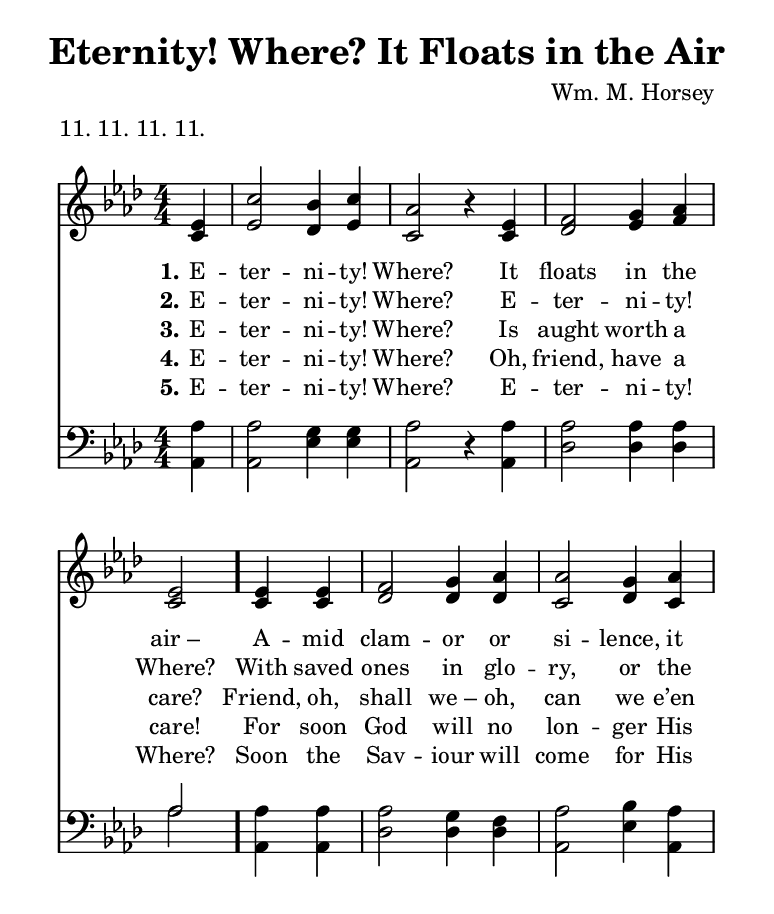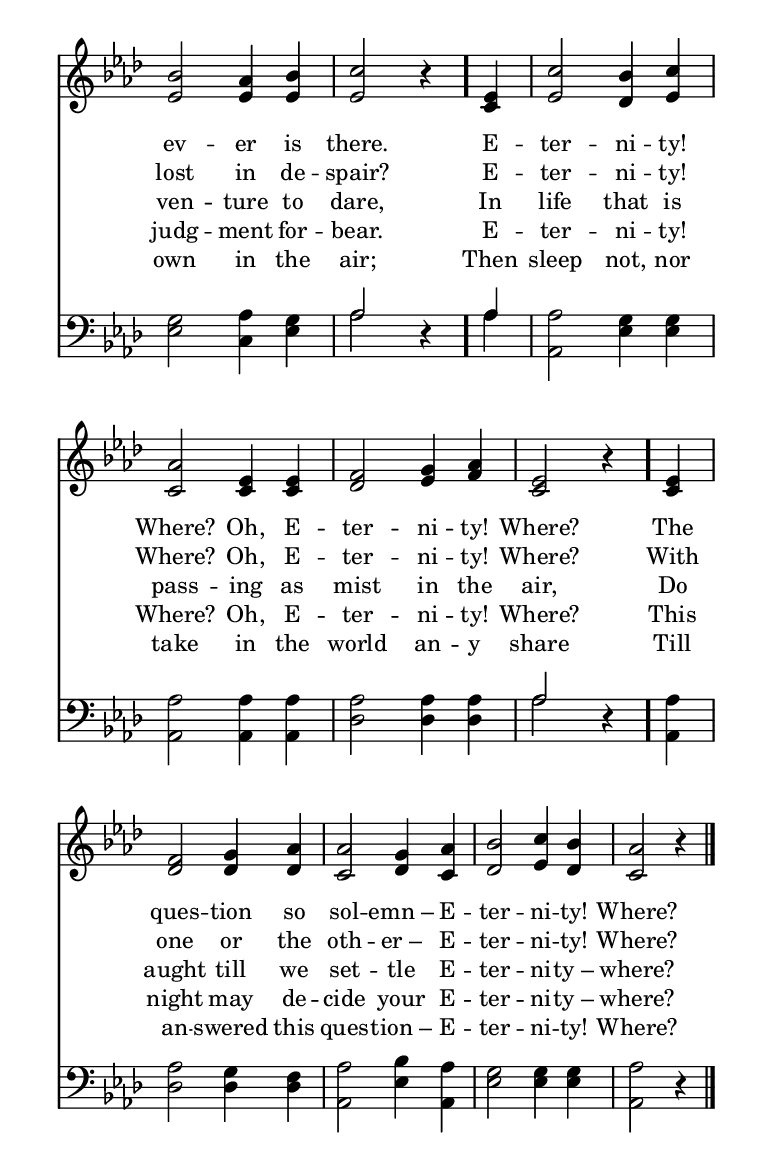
\include "common/global.ily"
\paper {
  \include "common/paper.ily"
  ragged-bottom = ##t
  system-count = #(cond (is-eogsized 3) (#t #f))
  page-count = #(cond (is-eogsized 2) (#t #f))
}

\header{
  %gospel
  hymnnumber = "51"
  title = "Eternity! Where? It Floats in the Air"
  tunename = "Eternity"
  meter = "11. 11. 11. 11."
  poet = ""
  composer = "Wm. M. Horsey"
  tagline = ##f
}

% for fermata in MIDI
ta = { \tempo 4=100 }
tb = { \tempo 4=50  }

patternAA = {    c4 | c2 c4 c4 | c2 c4 c4 | c2 c4 c4 | c2 c4 }
patternAB = { c4 c4 | c2 c4 c4 | c2 c4 c4 | c2 c4 c4 | c2 c4 }

global = {
  \include "common/overrides.ily"
  \override Staff.TimeSignature.style = #'numbered
  \time 4/4
  \override Score.MetronomeMark.transparent = ##t % hide all fermata changes too
  \ta
  \key aes \major
  \partial 4
  \autoBeamOff
}

notesSoprano = {
\global
\relative c' {

  \changePitch \patternAA { ees     | c' bes c | aes r ees   | f g aes     | ees   }
  \changePitch \patternAB { ees ees | f g aes  | aes g aes   | bes aes bes | c r   }
  \changePitch \patternAA { ees,    | c' bes c | aes ees ees | f g aes     | ees r }
  \changePitch \patternAA { ees     | f g aes  | aes g aes   | bes c bes   | aes r }

  \bar "|."

}
}

notesAlto = {
\global
\relative e' {

  \changePitch \patternAA { c   | ees des ees | c r c   | des ees f   | c     }
  \changePitch \patternAB { c c | des des des | c des c | ees ees ees | ees r }
  \changePitch \patternAA { c   | ees des ees | c c c   | des ees f   | c r   }
  \changePitch \patternAA { c   | des des des | c des c | des ees des | c     }

}
}

notesTenor = {
\global
\relative a {

  \changePitch \patternAA { aes     | aes g g | aes r aes   | aes aes aes | aes   }
  \changePitch \patternAB { aes aes | aes g f | aes bes aes | g aes g     | aes r }
  \changePitch \patternAA { aes     | aes g g | aes aes aes | aes aes aes | aes r }
  \changePitch \patternAA { aes     | aes g f | aes bes aes | g g g       | aes r }

}
}

notesBass = {
\global
\relative f, {

\changePitch \patternAA { aes      | aes ees' ees  | aes, r aes    | des des des  | aes'   }
\changePitch \patternAB { aes, aes | des des des   | aes ees' aes, | ees' c ees   | aes r  }
\changePitch \patternAA { aes      | aes, ees' ees | aes, aes aes  | des des des  | aes' r }
\changePitch \patternAA { aes,     | des des des   | aes ees' aes, | ees' ees ees | aes,   }

}
}

wordsA = \lyricmode {
\set stanza = "1."

E -- ter -- ni -- ty! Where? It floats in the air_– \bar "."
A -- mid clam -- or or si -- lence, it ev -- er is there. \bar "."
E -- ter -- ni -- ty! Where? Oh, E -- ter -- ni -- ty! Where? \bar "."
The ques -- tion so sol -- emn_– E -- ter -- ni -- ty! Where? \bar "."

}

wordsB = \lyricmode {
\set stanza = "2."

E -- ter -- ni -- ty! Where? E -- ter -- ni -- ty! Where?
With saved ones in glo -- ry, or the lost in de -- spair?
E -- ter -- ni -- ty! Where? Oh, E -- ter -- ni -- ty! Where?
With one or the oth -- er_– E -- ter -- ni -- ty! Where?

}

wordsC = \lyricmode {
\set stanza = "3."

E -- ter -- ni -- ty! Where? Is aught worth a care?
Friend, oh, shall we_– oh, can we e’en ven -- ture to dare,
In life that is pass -- ing as mist in the air,
Do aught till we set -- tle E -- ter -- ni -- ty_– where?

}

wordsD = \lyricmode {
\set stanza = "4."

E -- ter -- ni -- ty! Where? Oh, friend, have a care!
For soon God will no lon -- ger His judg -- ment for -- bear.
E -- ter -- ni -- ty! Where? Oh, E -- ter -- ni -- ty! Where?
This night may de -- cide your E -- ter -- ni -- ty_– where?

}

wordsE = \lyricmode {
\set stanza = "5."

E -- ter -- ni -- ty! Where? E -- ter -- ni -- ty! Where?
Soon the Sav -- iour will come for His own in the air;
Then sleep not, nor take in the world an -- y share
Till an -- swered this ques -- tion_– E -- ter -- ni -- ty! Where?

}

\score {
  \context ChoirStaff <<
    \context Staff = upper <<
      \set Staff.autoBeaming = ##f
      \set ChoirStaff.systemStartDelimiter = #'SystemStartBar
      \set ChoirStaff.printPartCombineTexts = ##f
      \partcombine #'(2 . 11) \notesSoprano \notesAlto
      \context NullVoice = sopranos { \voiceOne << \notesSoprano >> }
      \context Lyrics = one   \lyricsto sopranos \wordsA
      \context Lyrics = two   \lyricsto sopranos \wordsB
      \context Lyrics = three \lyricsto sopranos \wordsC
      \context Lyrics = four  \lyricsto sopranos \wordsD
      \context Lyrics = five  \lyricsto sopranos \wordsE
    >>
    \context Staff = men <<
      \set Staff.autoBeaming = ##f
      \clef bass
      \set ChoirStaff.printPartCombineTexts = ##f
      \partcombine #'(2 . 11) \notesTenor \notesBass
    >>
  >>
  \layout {
    \include "common/layout.ily"
  }
  #(cond ((ly:get-option 'eog-midi-permitted) #{ \midi{
    \include "common/midi.ily"
  } #}))
}

\version "2.19.49"  % necessary for upgrading to future LilyPond versions.

% vi:set et ts=2 sw=2 ai nocindent syntax=lilypond:
